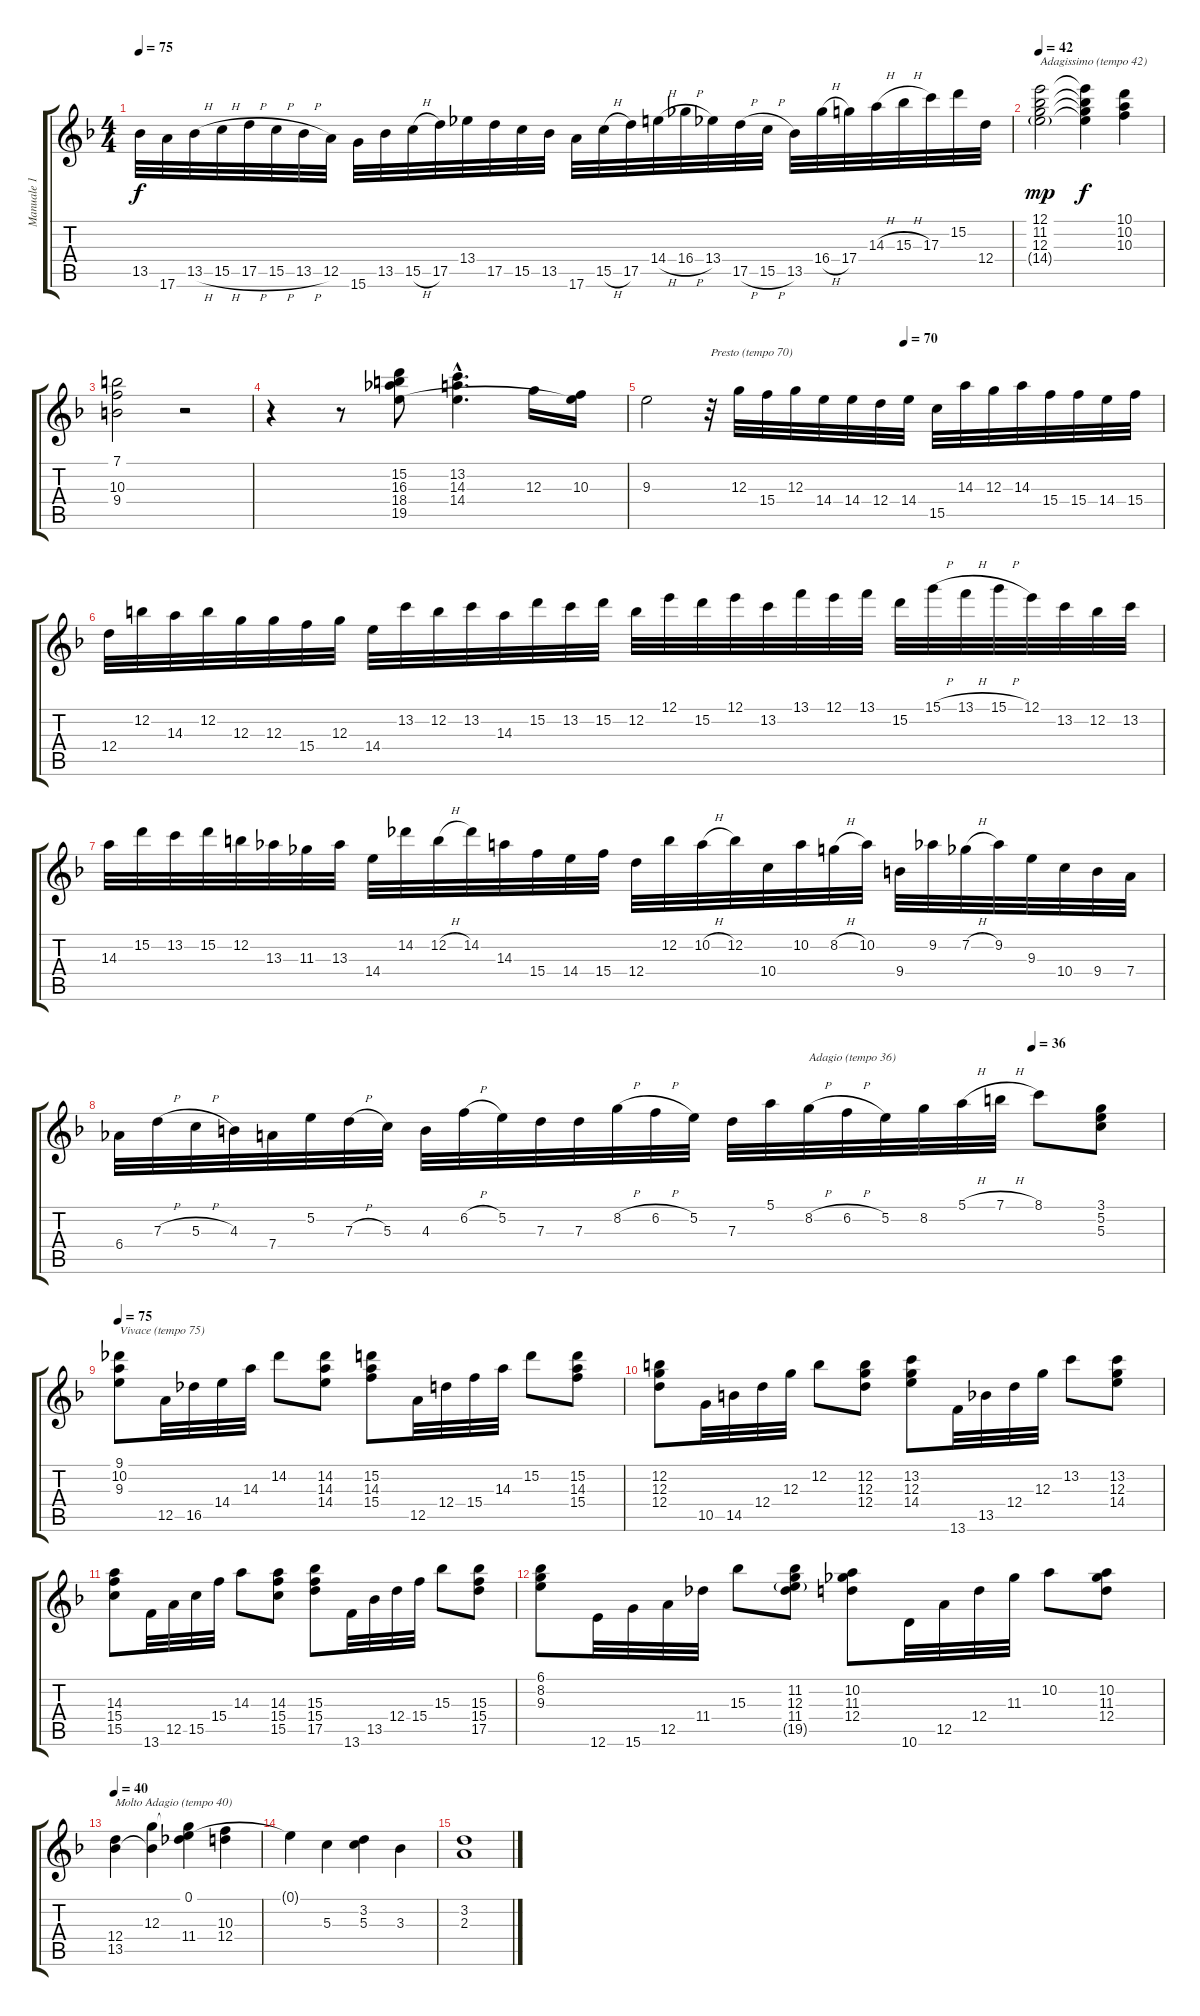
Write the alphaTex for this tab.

\track ("Manuale 1" "Manuale 1") {instrument overdrivenguitar}
\staff {score tabs}
\tuning (E4 B3 G3 D3 A2 E2) {hide}
\ts (4 4)
\tempo 75
\clef g2
\ks dminor
13.5.32{dy f} 17.6.32 13.5{h}.32 15.5{h}.32 17.5{h}.32 15.5{h}.32 13.5{h}.32 12.5.32 15.6.32 13.5.32 15.5{h}.32 17.5.32 13.4.32 17.5.32 15.5.32 13.5.32 17.6.32 15.5{h}.32 17.5.32 14.4{h}.32 16.4{h}.32 13.4.32 17.5{h}.32 15.5{h}.32 13.5.32 16.4{h}.32 17.4.32 14.3{h}.32 15.3{h}.32 17.3.32 15.2.32 12.4.32 |
\tempo 42
(12.1 11.2 12.3 14.4{g}).2{txt "Adagissimo (tempo 42)" dy mp} (12.1{t} 11.2{t} 12.3{t} 14.4{t}).4{dy f} (10.1 10.2 10.3).4 |
(7.1 10.3 9.4).2 r.2 |
r.4 r.8 (15.2 16.3 18.4 19.5).8 (13.2{hac} 14.3{hac} 14.4{hac}).4{d} 12.3.16 (10.3 19.5{t}).16 |
\tempo (70 0.5)
9.3.2 r.32{txt "Presto (tempo 70)"} 12.3.32 15.4.32 12.3.32 14.4.32 14.4.32 12.4.32 14.4.32 15.5.32 14.3.32 12.3.32 14.3.32 15.4.32 15.4.32 14.4.32 15.4.32 |
12.4.32 12.2.32 14.3.32 12.2.32 12.3.32 12.3.32 15.4.32 12.3.32 14.4.32 13.2.32 12.2.32 13.2.32 14.3.32 15.2.32 13.2.32 15.2.32 12.2.32 12.1.32 15.2.32 12.1.32 13.2.32 13.1.32 12.1.32 13.1.32 15.2.32 15.1{h}.32 13.1{h}.32 15.1{h}.32 12.1.32 13.2.32 12.2.32 13.2.32 |
14.3.32 15.2.32 13.2.32 15.2.32 12.2.32 13.3.32 11.3.32 13.3.32 14.4.32 14.2.32 12.2{h}.32 14.2.32 14.3.32 15.4.32 14.4.32 15.4.32 12.4.32 12.2.32 10.2{h}.32 12.2.32 10.4.32 10.2.32 8.2{h}.32 10.2.32 9.4.32 9.2.32 7.2{h}.32 9.2.32 9.3.32 10.4.32 9.4.32 7.4.32 |
\tempo (36 0.875)
6.4.32 7.3{h}.32 5.3{h}.32 4.3.32 7.4.32 5.2.32 7.3{h}.32 5.3.32 4.3.32 6.2{h}.32 5.2.32 7.3.32 7.3.32 8.2{h}.32 6.2{h}.32 5.2.32 7.3.32 5.1.32 8.2{h}.32{txt "Adagio (tempo 36)"} 6.2{h}.32 5.2.32 8.2.32 5.1{h}.32 7.1{h}.32 8.1.8 (3.1 5.2 5.3).8 |
\tempo 75
(9.1 10.2 9.3).8{txt "Vivace (tempo 75)"} 12.5.32 16.5.32 14.4.32 14.3.32 14.2.8 (14.2 14.3 14.4).8 (15.2 14.3 15.4).8 12.5.32 12.4.32 15.4.32 14.3.32 15.2.8 (15.2 14.3 15.4).8 |
(12.2 12.3 12.4).8 10.5.32 14.5.32 12.4.32 12.3.32 12.2.8 (12.2 12.3 12.4).8 (13.2 12.3 14.4).8 13.6.32 13.5.32 12.4.32 12.3.32 13.2.8 (13.2 12.3 14.4).8 |
(14.3 15.4 15.5).8 13.6.32 12.5.32 15.5.32 15.4.32 14.3.8 (14.3 15.4 15.5).8 (15.3 15.4 17.5).8 13.6.32 13.5.32 12.4.32 15.4.32 15.3.8 (15.3 15.4 17.5).8 |
(6.1 8.2 9.3).8 12.6.32 15.6.32 12.5.32 11.4.32 15.3.8 (11.2 12.3 11.4 19.5{g}).8 (10.2 11.3 12.4).8 10.6.32 12.5.32 12.4.32 11.3.32 10.2.8 (10.2 11.3 12.4).8 |
\tempo 40
(12.4 13.5).4{txt "Molto Adagio (tempo 40)"} (12.3 13.5{t}).4 (0.1 12.3{t} 11.4).4 (10.3 12.4).4 |
0.1{t}.4 5.3.4 (3.2 5.3).4 3.3.4 |
(3.2 2.3).1
